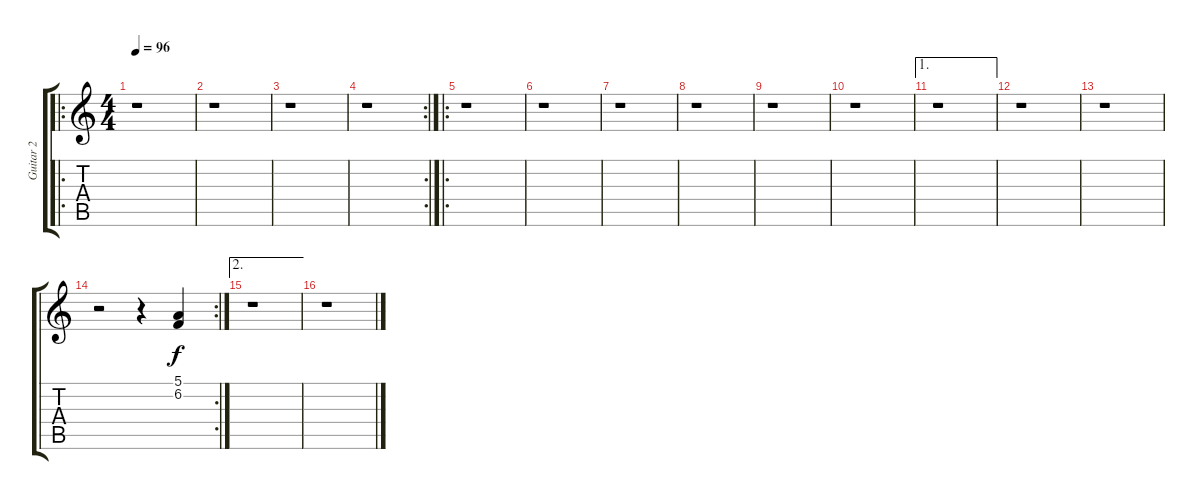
\track ("Guitar 2" "Guitar 2") {instrument stringensemble1}
\staff {score tabs}
\tuning (E4 B3 G3 D3 A2 E2) {hide}
\ro
\ts (4 4)
\tempo 96
\clef g2
\ks c
r.1{dy f instrument stringensemble1} |
r.1 |
r.1 |
\rc 2
r.1 |
\ro
r.1 |
r.1 |
r.1 |
r.1 |
r.1 |
r.1 |
\ae 1
r.1 |
r.1 |
r.1 |
\rc 2
r.2 r.4 (5.1 6.2).4 |
\ae 2
r.1 |
r.1
